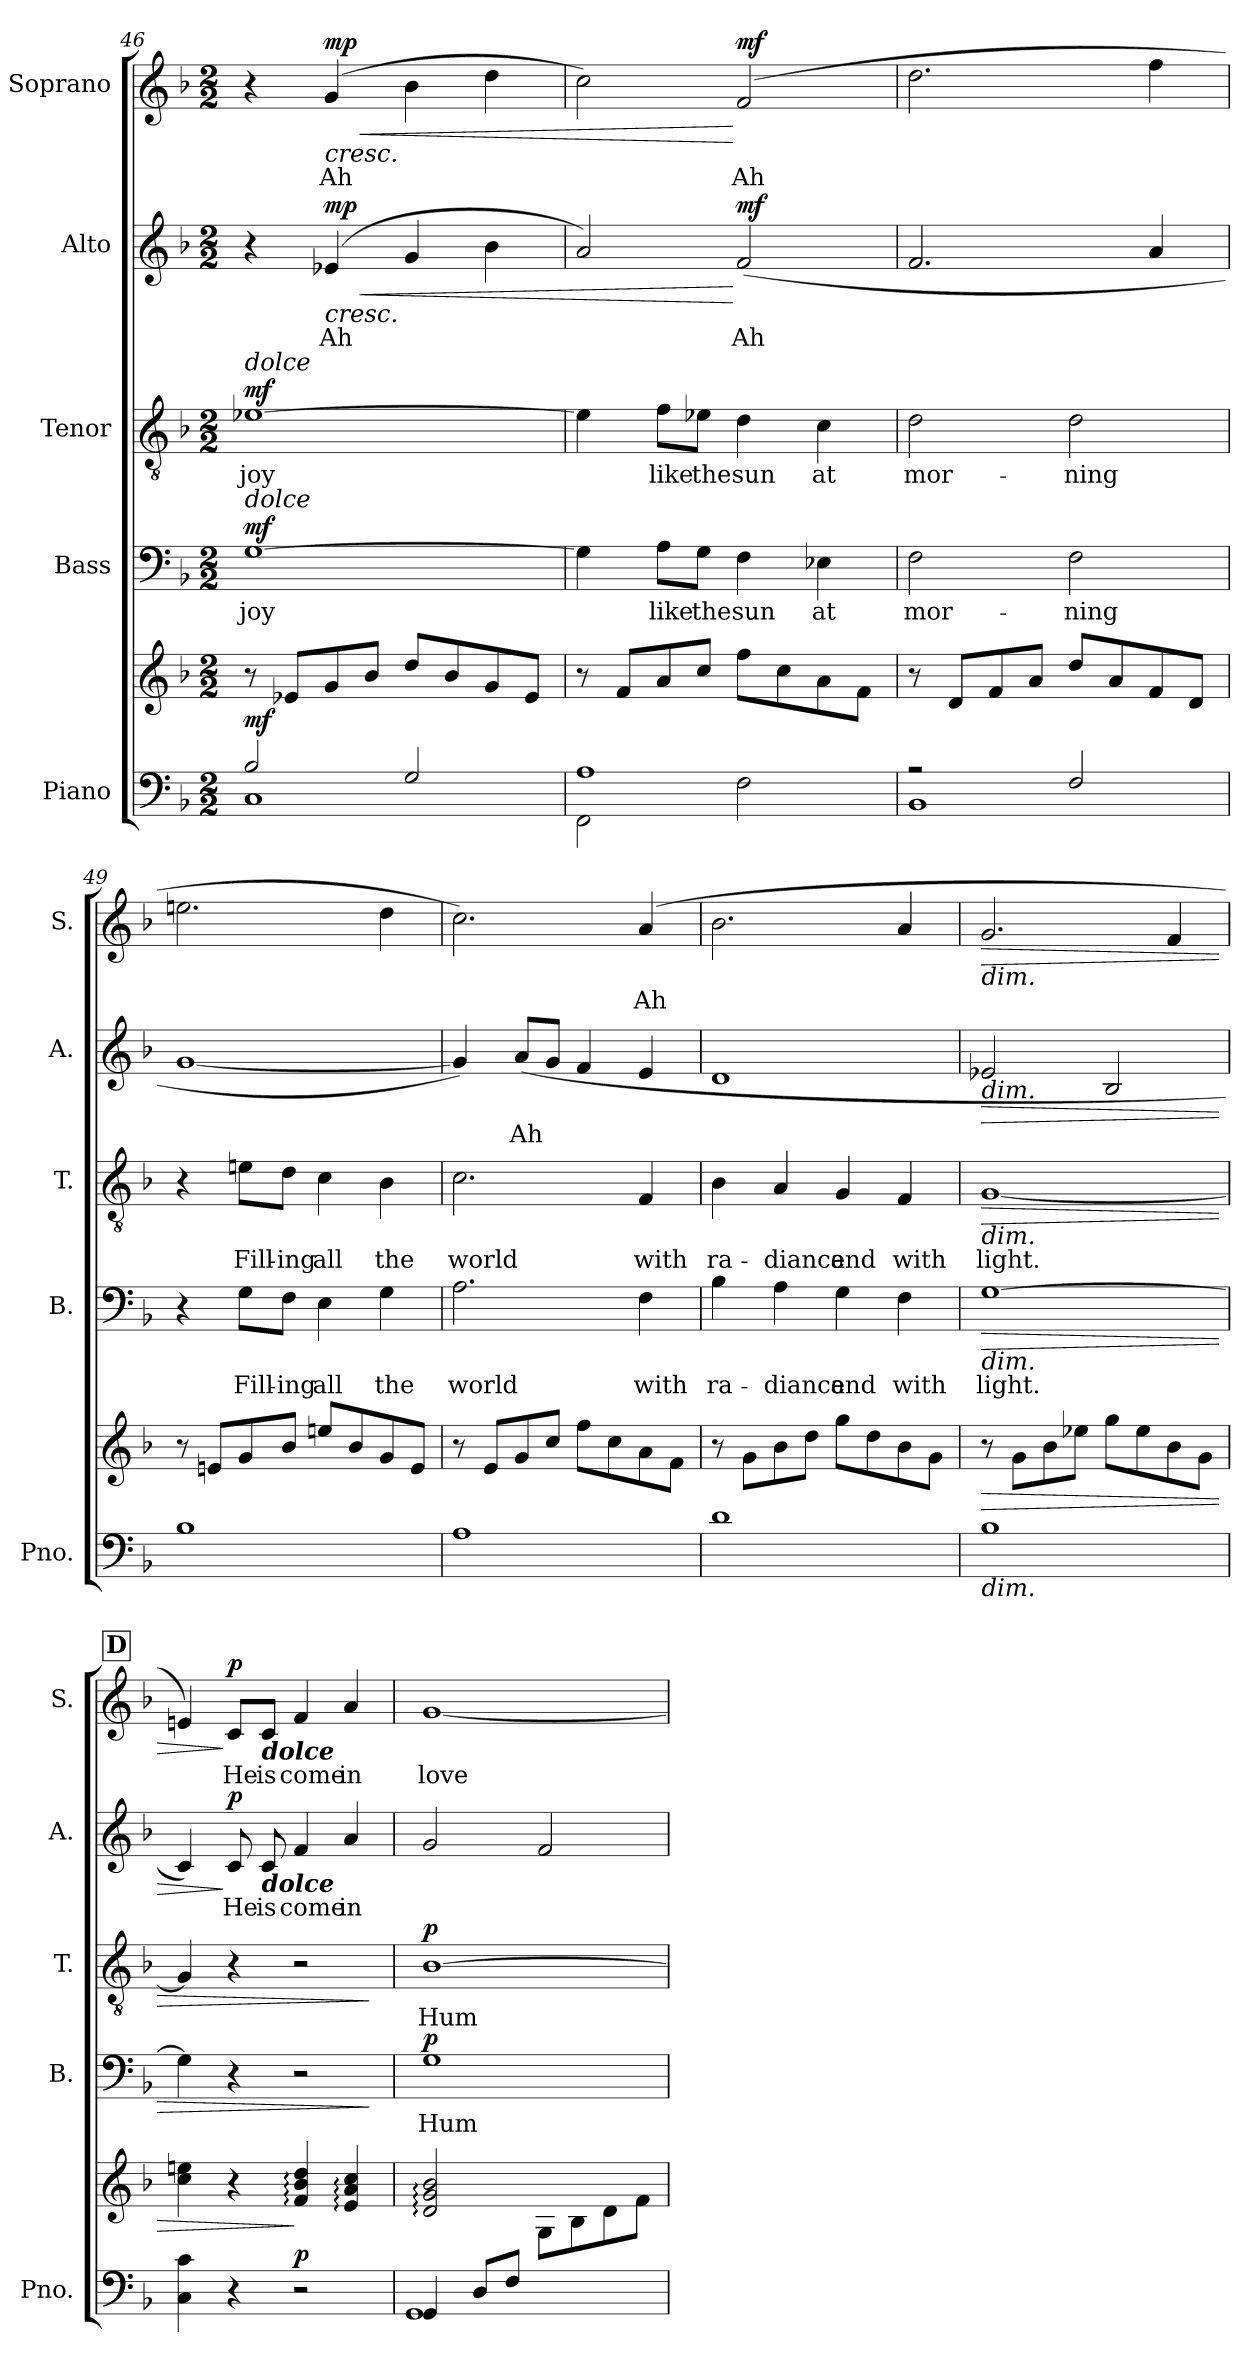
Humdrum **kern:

**kern	**kern	**dynam	**kern	**text	**dynam	**kern	**text	**dynam	**kern	**text	**dynam	**kern	**text	**dynam
*part5	*part5	*part5	*part4	*part4	*part4	*part3	*part3	*part3	*part2	*part2	*part2	*part1	*part1	*part1
*staff6	*staff5	*staff5/6	*staff4	*staff4	*staff4	*staff3	*staff3	*staff3	*staff2	*staff2	*staff2	*staff1	*staff1	*staff1
*I"Piano	*	*	*I"Bass	*	*	*I"Tenor	*	*	*I"Alto	*	*	*I"Soprano	*	*
*I'Pno.	*	*	*I'B.	*	*	*I'T.	*	*	*I'A.	*	*	*I'S.	*	*
*clefF4	*clefG2	*	*clefF4	*	*	*clefGv2	*	*	*clefG2	*	*	*clefG2	*	*
*k[b-]	*k[b-]	*	*k[b-]	*	*	*k[b-]	*	*	*k[b-]	*	*	*k[b-]	*	*
*M2/2	*M2/2	*	*M2/2	*	*	*M2/2	*	*	*M2/2	*	*	*M2/2	*	*
=46	=46	=46	=46	=46	=46	=46	=46	=46	=46	=46	=46	=46	=46	=46
*^	*	*	*	*	*	*	*	*	*	*	*	*	*	*
!	!	!	!	!	!	!	!LO:TX:a:i:t=dolce	!	!	!	!	!	!	!	!
!	!	!	!	!LO:TX:a:i:t=dolce	!	!	!	!	!	!	!	!	!	!	!
!	!	!	!LO:DY:b	!	!LO:LY:b	!LO:DY:a	!	!LO:LY:b	!LO:DY:a	!	!	!	!	!	!
2B-/	1C	8r	mf	[1G	joy	mf	[1e-X	joy	mf	4r	.	.	4r	.	.
.	.	8e-X/L	.	.	.	.	.	.	.	.	.	.	.	.	.
!	!	!	!	!	!	!	!	!	!	!	!	!	!LO:TX:b:i:t=cresc.	!	!
!	!	!	!	!	!	!	!	!	!	!LO:TX:b:i:t=cresc.	!	!	!	!	!
!	!	!	!	!	!	!	!	!	!	!	!LO:LY:b	!LO:HP:b	!	!LO:LY:b	!LO:HP:b
!	!	!	!	!	!	!	!	!	!	!	!	!LO:DY:n=1:a	!	!	!LO:DY:n=1:a
.	.	8g/	.	.	.	.	.	.	.	(4e-X/	Ah	< mp	(4g/	Ah	< mp
.	.	8b-/J	.	.	.	.	.	.	.	.	.	.	.	.	.
2G/	.	8dd/L	.	.	.	.	.	.	.	4g/	.	.	4b-\	.	.
.	.	8b-/	.	.	.	.	.	.	.	.	.	.	.	.	.
.	.	8g/	.	.	.	.	.	.	.	4b-\	.	.	4dd\	.	.
.	.	8e-/J	.	.	.	.	.	.	.	.	.	.	.	.	.
!!LO:LB:g=z
=47	=47	=47	=47	=47	=47	=47	=47	=47	=47	=47	=47	=47	=47	=47	=47
1A	2FF\	8r	.	4G\]	.	.	4e-\]	.	.	2a/)	.	.	2cc\)	.	.
.	.	8f/L	.	.	.	.	.	.	.	.	.	.	.	.	.
!	!	!	!	!	!LO:LY:b	!	!	!LO:LY:b	!	!	!	!	!	!	!
.	.	8a/	.	8A\L	like	.	8f\L	like	.	.	.	.	.	.	.
!	!	!	!	!	!LO:LY:b	!	!	!LO:LY:b	!	!	!	!	!	!	!
.	.	8cc/J	.	8G\J	the	.	8e-X\J	the	.	.	.	.	.	.	.
!	!	!	!	!	!LO:LY:b	!	!	!LO:LY:b	!	!	!LO:LY:b	!LO:DY:n=1:a	!	!LO:LY:b	!LO:DY:n=1:a
.	2F\	8ff\L	.	4F\	sun	.	4d\	sun	.	(2f/	Ah	[ mf	(2f/	Ah	[ mf
.	.	8cc\	.	.	.	.	.	.	.	.	.	.	.	.	.
!	!	!	!	!	!LO:LY:b	!	!	!LO:LY:b	!	!	!	!	!	!	!
.	.	8a\	.	4E-X\	at	.	4c\	at	.	.	.	.	.	.	.
.	.	8f\J	.	.	.	.	.	.	.	.	.	.	.	.	.
=48	=48	=48	=48	=48	=48	=48	=48	=48	=48	=48	=48	=48	=48	=48	=48
!	!	!	!	!	!LO:LY:b	!	!	!LO:LY:b	!	!	!	!	!	!	!
2r	1BB-	8r	.	2F\	mor-	.	2d\	mor-	.	2.f/	.	.	2.dd\	.	.
.	.	8d/L	.	.	.	.	.	.	.	.	.	.	.	.	.
.	.	8f/	.	.	.	.	.	.	.	.	.	.	.	.	.
.	.	8a/J	.	.	.	.	.	.	.	.	.	.	.	.	.
!	!	!	!	!	!LO:LY:b	!	!	!LO:LY:b	!	!	!	!	!	!	!
2F/	.	8dd/L	.	2F\	-ning	.	2d\	-ning	.	.	.	.	.	.	.
.	.	8a/	.	.	.	.	.	.	.	.	.	.	.	.	.
.	.	8f/	.	.	.	.	.	.	.	4a/	.	.	4ff\	.	.
.	.	8d/J	.	.	.	.	.	.	.	.	.	.	.	.	.
*v	*v	*	*	*	*	*	*	*	*	*	*	*	*	*	*
=49	=49	=49	=49	=49	=49	=49	=49	=49	=49	=49	=49	=49	=49	=49
1B-	8r	.	4r	.	.	4r	.	.	[1g	.	.	2.een\	.	.
.	8en/L	.	.	.	.	.	.	.	.	.	.	.	.	.
!	!	!	!	!LO:LY:b	!	!	!LO:LY:b	!	!	!	!	!	!	!
.	8g/	.	8G\L	Fill-	.	8en\L	Fill-	.	.	.	.	.	.	.
!	!	!	!	!LO:LY:b	!	!	!LO:LY:b	!	!	!	!	!	!	!
.	8b-/J	.	8F\J	-ing	.	8d\J	-ing	.	.	.	.	.	.	.
!	!	!	!	!LO:LY:b	!	!	!LO:LY:b	!	!	!	!	!	!	!
.	8een/L	.	4E\	all	.	4c\	all	.	.	.	.	.	.	.
.	8b-/	.	.	.	.	.	.	.	.	.	.	.	.	.
!	!	!	!	!LO:LY:b	!	!	!LO:LY:b	!	!	!	!	!	!	!
.	8g/	.	4G\	the	.	4B-\	the	.	.	.	.	4dd\	.	.
.	8e/J	.	.	.	.	.	.	.	.	.	.	.	.	.
=50	=50	=50	=50	=50	=50	=50	=50	=50	=50	=50	=50	=50	=50	=50
!	!	!	!	!LO:LY:b	!	!	!LO:LY:b	!	!	!	!	!	!	!
1A	8r	.	2.A\	world	.	2.c\	world	.	4g/])	.	.	2.cc\)	.	.
.	8e/L	.	.	.	.	.	.	.	.	.	.	.	.	.
!	!	!	!	!	!	!	!	!	!	!LO:LY:b	!	!	!	!
.	8g/	.	.	.	.	.	.	.	(8a/L	Ah	.	.	.	.
.	8cc/J	.	.	.	.	.	.	.	8g/J	.	.	.	.	.
.	8ff\L	.	.	.	.	.	.	.	4f/	.	.	.	.	.
.	8cc\	.	.	.	.	.	.	.	.	.	.	.	.	.
!	!	!	!	!LO:LY:b	!	!	!LO:LY:b	!	!	!	!	!	!LO:LY:b	!
.	8a\	.	4F\	with	.	4F/	with	.	4e/	.	.	(4a/	Ah	.
.	8f\J	.	.	.	.	.	.	.	.	.	.	.	.	.
!!LO:LB:g=z
=51	=51	=51	=51	=51	=51	=51	=51	=51	=51	=51	=51	=51	=51	=51
!	!	!	!	!LO:LY:b	!	!	!LO:LY:b	!	!	!	!	!	!	!
1d	8r	.	4B-\	ra-	.	4B-\	ra-	.	1d	.	.	2.b-\	.	.
.	8g\L	.	.	.	.	.	.	.	.	.	.	.	.	.
!	!	!	!	!LO:LY:b	!	!	!LO:LY:b	!	!	!	!	!	!	!
.	8b-\	.	4A\	-diance	.	4A/	-diance	.	.	.	.	.	.	.
.	8dd\J	.	.	.	.	.	.	.	.	.	.	.	.	.
!	!	!	!	!LO:LY:b	!	!	!LO:LY:b	!	!	!	!	!	!	!
.	8gg\L	.	4G\	and	.	4G/	and	.	.	.	.	.	.	.
.	8dd\	.	.	.	.	.	.	.	.	.	.	.	.	.
!	!	!	!	!LO:LY:b	!	!	!LO:LY:b	!	!	!	!	!	!	!
.	8b-\	.	4F\	with	.	4F/	with	.	.	.	.	4a/	.	.
.	8g\J	.	.	.	.	.	.	.	.	.	.	.	.	.
=52	=52	=52	=52	=52	=52	=52	=52	=52	=52	=52	=52	=52	=52	=52
!	!	!	!	!	!	!	!	!	!	!	!	!LO:TX:b:i:t=dim.	!	!
!	!	!	!	!	!	!	!	!	!LO:TX:b:i:t=dim.	!	!	!	!	!
!	!	!	!	!	!	!LO:TX:b:i:t=dim.	!	!	!	!	!	!	!	!
!	!	!	!LO:TX:b:i:t=dim.	!	!	!	!	!	!	!	!	!	!	!
!LO:TX:b:i:t=dim.	!	!	!	!	!	!	!	!	!	!	!	!	!	!
!	!	!LO:HP:b	!	!LO:LY:b	!LO:HP:b	!	!LO:LY:b	!LO:HP:b	!	!	!LO:HP:b	!	!	!LO:HP:b
1B-	8r	>	[1G	light.	>	[1G	light.	>	2e-X/	.	>	2.g/	.	>
.	8g\L	.	.	.	.	.	.	.	.	.	.	.	.	.
.	8b-\	.	.	.	.	.	.	.	.	.	.	.	.	.
.	8ee-X\J	.	.	.	.	.	.	.	.	.	.	.	.	.
.	8gg\L	.	.	.	.	.	.	.	2B-/	.	.	.	.	.
.	8ee-\	.	.	.	.	.	.	.	.	.	.	.	.	.
.	8b-\	.	.	.	.	.	.	.	.	.	.	4f/	.	.
.	8g\J	.	.	.	.	.	.	.	.	.	.	.	.	.
!!LO:REH:place=s1:a:B:fs=16:t=D
=53	=53	=53	=53	=53	=53	=53	=53	=53	=53	=53	=53	=53	=53	=53
4C\ 4c\	4cc\ 4een\	.	4G\]	.	.	4G/]	.	.	4c/)	.	.	4en/)	.	.
!	!	!	!	!	!	!	!	!	!	!LO:LY:b	!LO:DY:n=1:a	!	!LO:LY:b	!LO:DY:n=1:a
4r	4r	.	4r	.	.	4r	.	.	8c/	He	] p	8c/L	He	] p
!	!	!	!	!	!	!	!	!	!	!	!	!LO:TX:b:Bi:t=dolce	!	!
!	!	!	!	!	!	!	!	!	!LO:TX:b:Bi:t=dolce	!	!	!	!	!
!	!	!	!	!	!	!	!	!	!	!LO:LY:b	!	!	!LO:LY:b	!
.	.	.	.	.	.	.	.	.	8c/	is	.	8c/J	is	.
!	!	!LO:DY:n=1:a=2	!	!	!	!	!	!	!	!LO:LY:b	!	!	!LO:LY:b	!
2r	4f/: 4b-/: 4dd/:	] p	2r	.	.	2r	.	.	4f/	come	.	4f/	come	.
!	!	!	!	!	!	!	!	!	!	!LO:LY:b	!	!	!LO:LY:b	!
.	4e/: 4a/: 4cc/:	.	.	.	.	.	.	.	4a/	in	.	4a/	in	.
.	.	.	.	.	]	.	.	]	.	.	.	.	.	.
=54	=54	=54	=54	=54	=54	=54	=54	=54	=54	=54	=54	=54	=54	=54
*^	*^	*	*	*	*	*	*	*	*	*	*	*	*	*
*	*^	*	*	*	*	*	*	*	*	*	*	*	*	*	*	*
!	!	!	!	!	!	!	!LO:LY:b	!LO:DY:a	!	!LO:LY:b	!LO:DY:a	!	!	!	!	!LO:LY:b	!
(4GG/	1ryy	1GG	2d/: 2g/: 2b-/:	2ryy	.	1G	Hum	p	[1B-	Hum	p	2g/	.	.	[1g	love	.
8D/L	.	.	.	.	.	.	.	.	.	.	.	.	.	.	.	.	.
8F/J	.	.	.	.	.	.	.	.	.	.	.	.	.	.	.	.	.
2ryy	.	.	2ryy	8G\L	.	.	.	.	.	.	.	2f/	.	.	.	.	.
.	.	.	.	8B-\	.	.	.	.	.	.	.	.	.	.	.	.	.
.	.	.	.	8d\	.	.	.	.	.	.	.	.	.	.	.	.	.
.	.	.	.	8f\J)	.	.	.	.	.	.	.	.	.	.	.	.	.
*v	*v	*v	*	*	*	*	*	*	*	*	*	*	*	*	*	*	*
*	*v	*v	*	*	*	*	*	*	*	*	*	*	*	*	*
=	=	=	=	=	=	=	=	=	=	=	=	=	=	=
*-	*-	*-	*-	*-	*-	*-	*-	*-	*-	*-	*-	*-	*-	*-
